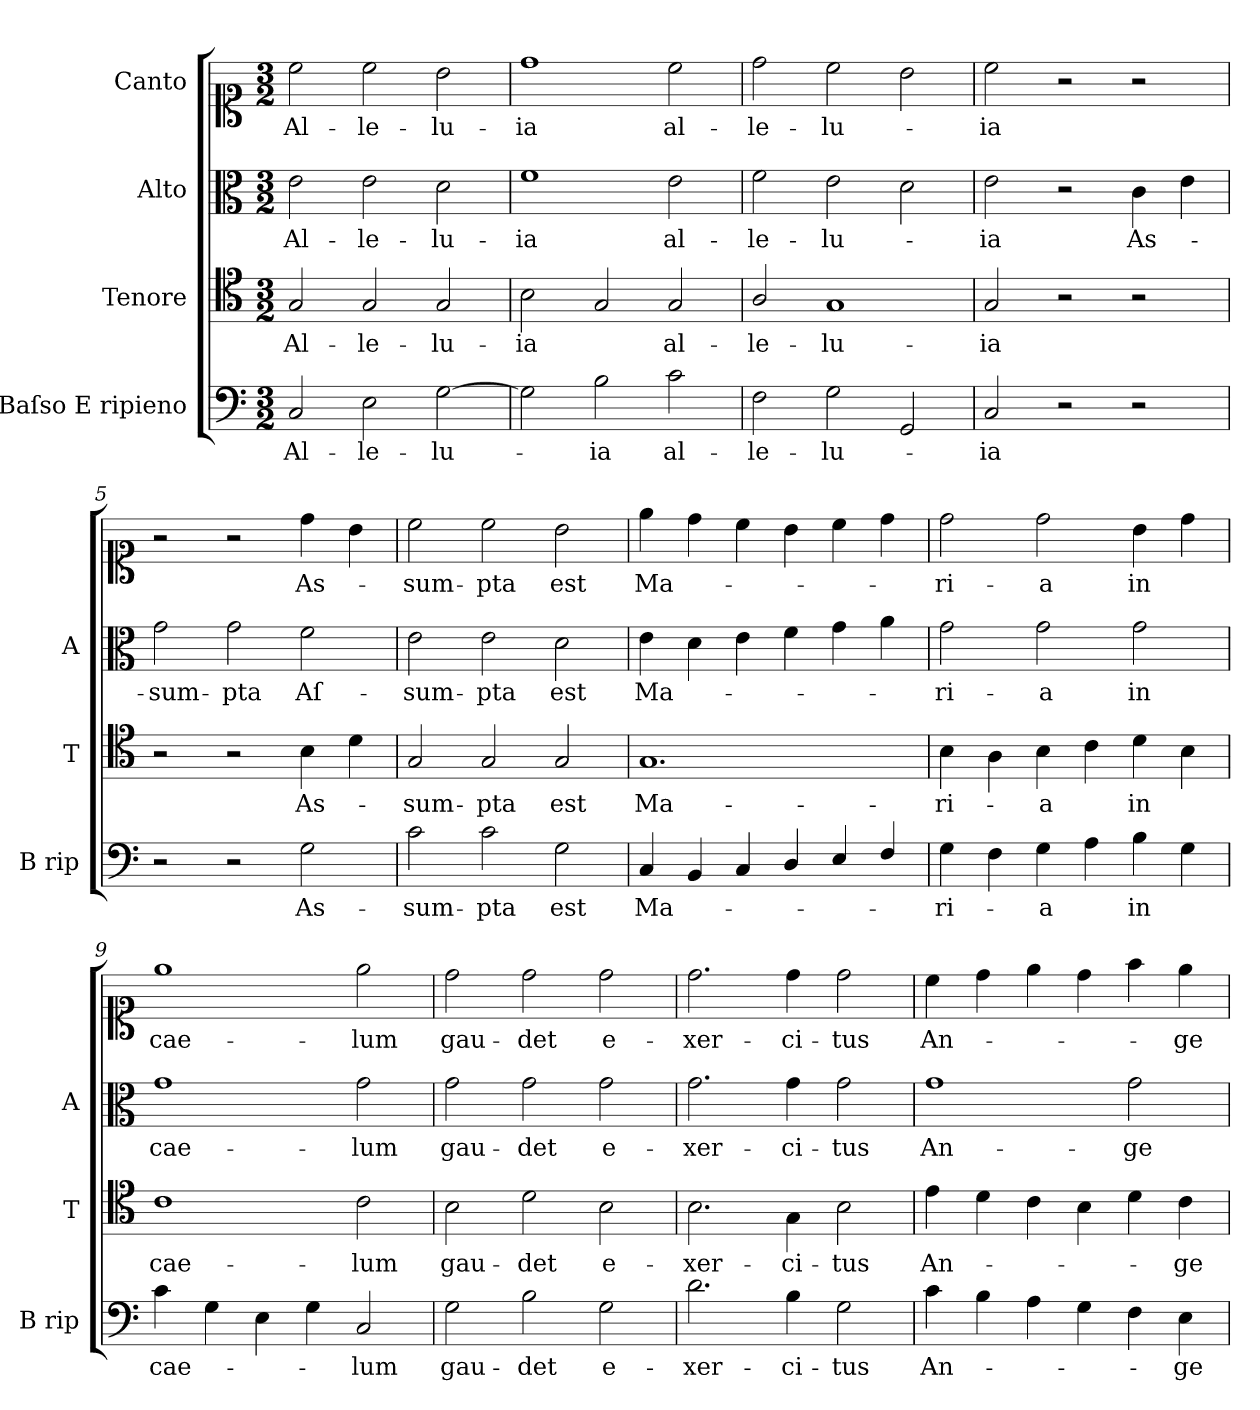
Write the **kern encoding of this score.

**kern	**text	**kern	**text	**kern	**text	**kern	**text
*part4	*part4	*part3	*part3	*part2	*part2	*part1	*part1
*staff4	*staff4	*staff3	*staff3	*staff2	*staff2	*staff1	*staff1
*I"Baſso E ripieno	*	*I"Tenore	*	*I"Alto	*	*I"Canto	*
*I'B rip	*	*I'T	*	*I'A	*	*	*
*clefF4	*	*clefC4	*	*clefC3	*	*clefC1	*
*k[]	*	*k[]	*	*k[]	*	*k[]	*
*M3/2	*	*M3/2	*	*M3/2	*	*M3/2	*
=1	=1	=1	=1	=1	=1	=1	=1
2C/	Al-	2G/	Al-	2e\	Al-	2cc\	Al-
2E\	-le-	2G/	-le-	2e\	-le-	2cc\	-le-
[2G\	-lu-	2G/	-lu-	2d\	-lu-	2b\	-lu-
=2	=2	=2	=2	=2	=2	=2	=2
2G\]	.	2B\	-ia	1f\	-ia	1dd\	-ia
2B\	-ia	2G/	.	.	.	.	.
2c\	al-	2G/	al-	2e\	al-	2cc\	al-
=3	=3	=3	=3	=3	=3	=3	=3
2F\	-le-	2A/	-le-	2f\	-le-	2dd\	-le-
2G\	-lu-	1G/	-lu-	2e\	-lu-	2cc\	-lu-
2GG/	.	.	.	2d\	.	2b\	.
=4	=4	=4	=4	=4	=4	=4	=4
2C/	-ia	2G/	-ia	2e\	-ia	2cc\	-ia
2r	.	2r	.	2r	.	2r	.
2r	.	2r	.	4c\	As-	2r	.
.	.	.	.	4e\	.	.	.
=5	=5	=5	=5	=5	=5	=5	=5
2r	.	2r	.	2g\	-sum-	2r	.
2r	.	2r	.	2g\	-pta	2r	.
2G\	As-	4B\	As-	2f\	Aſ-	4dd\	As-
.	.	4d\	.	.	.	4b\	.
=6	=6	=6	=6	=6	=6	=6	=6
2c\	-sum-	2G/	-sum-	2e\	-sum-	2cc\	-sum-
2c\	-pta	2G/	-pta	2e\	-pta	2cc\	-pta
2G\	est	2G/	est	2d\	est	2b\	est
=7	=7	=7	=7	=7	=7	=7	=7
4C/	Ma-	1.G/	Ma-	4e\	Ma-	4ee\	Ma-
4BB/	.	.	.	4d\	.	4dd\	.
4C/	.	.	.	4e\	.	4cc\	.
4D/	.	.	.	4f\	.	4b\	.
4E/	.	.	.	4g\	.	4cc\	.
4F/	.	.	.	4a\	.	4dd\	.
=8	=8	=8	=8	=8	=8	=8	=8
4G\	-ri-	4B\	-ri-	2g\	-ri-	2dd\	-ri-
4F\	.	4A\	.	.	.	.	.
4G\	-a	4B\	-a	2g\	-a	2dd\	-a
4A\	.	4c\	.	.	.	.	.
4B\	in	4d\	in	2g\	in	4b\	in
4G\	.	4B\	.	.	.	4dd\	.
=9	=9	=9	=9	=9	=9	=9	=9
4c\	cae-	1c\	cae-	1g\	cae-	1ee\	cae-
4G\	.	.	.	.	.	.	.
4E\	.	.	.	.	.	.	.
4G\	.	.	.	.	.	.	.
2C/	-lum	2c\	-lum	2g\	-lum	2ee\	-lum
=10	=10	=10	=10	=10	=10	=10	=10
2G\	gau-	2B\	gau-	2g\	gau-	2dd\	gau-
2B\	-det	2d\	-det	2g\	-det	2dd\	-det
2G\	e-	2B\	e-	2g\	e-	2dd\	e-
=11	=11	=11	=11	=11	=11	=11	=11
2.d\	-xer-	2.B\	-xer-	2.g\	-xer-	2.dd\	-xer-
4B\	-ci-	4G\	-ci-	4g\	-ci-	4dd\	-ci-
2G\	-tus	2B\	-tus	2g\	-tus	2dd\	-tus
=12	=12	=12	=12	=12	=12	=12	=12
4c\	An-	4e\	An-	1g\	An-	4cc\	An-
4B\	.	4d\	.	.	.	4dd\	.
4A\	.	4c\	.	.	.	4ee\	.
4G\	.	4B\	.	.	.	4dd\	.
4F\	.	4d\	.	2g\	-ge-	4ff\	.
4E\	-ge-	4c\	-ge-	.	.	4ee\	-ge-
=	=	=	=	=	=	=	=
*-	*-	*-	*-	*-	*-	*-	*-
